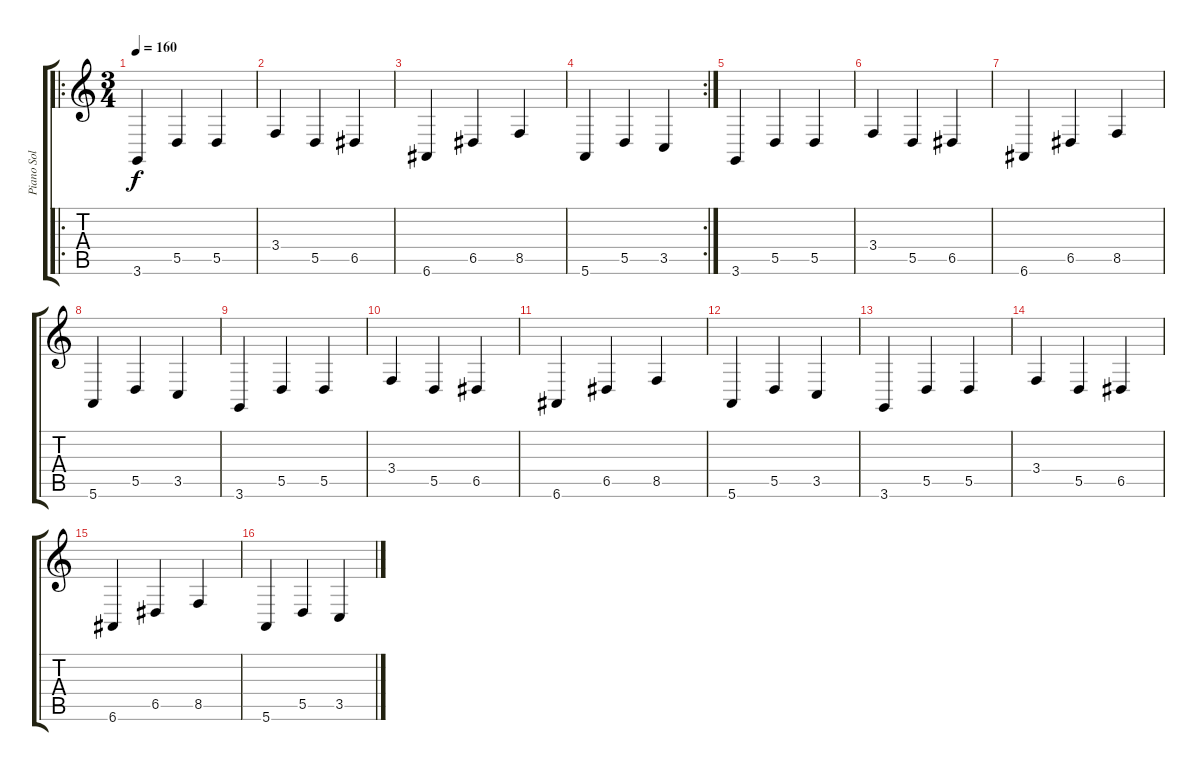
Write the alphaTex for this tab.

\track ("Piano Sol El" "Piano Sol ") {instrument acousticgrandpiano}
\staff {score tabs}
\tuning (E4 B3 G3 D3 A2 E2) {hide}
\ro
\ts (3 4)
\tempo 160
\clef g2
\ks c
3.6.4{dy f} 5.5.4 5.5.4 |
3.4.4 5.5.4 6.5.4 |
6.6.4 6.5.4 8.5.4 |
\rc 2
5.6.4 5.5.4 3.5.4 |
3.6.4 5.5.4 5.5.4 |
3.4.4 5.5.4 6.5.4 |
6.6.4 6.5.4 8.5.4 |
5.6.4 5.5.4 3.5.4 |
3.6.4 5.5.4 5.5.4 |
3.4.4 5.5.4 6.5.4 |
6.6.4 6.5.4 8.5.4 |
5.6.4 5.5.4 3.5.4 |
3.6.4 5.5.4 5.5.4 |
3.4.4 5.5.4 6.5.4 |
6.6.4 6.5.4 8.5.4 |
5.6.4 5.5.4 3.5.4
